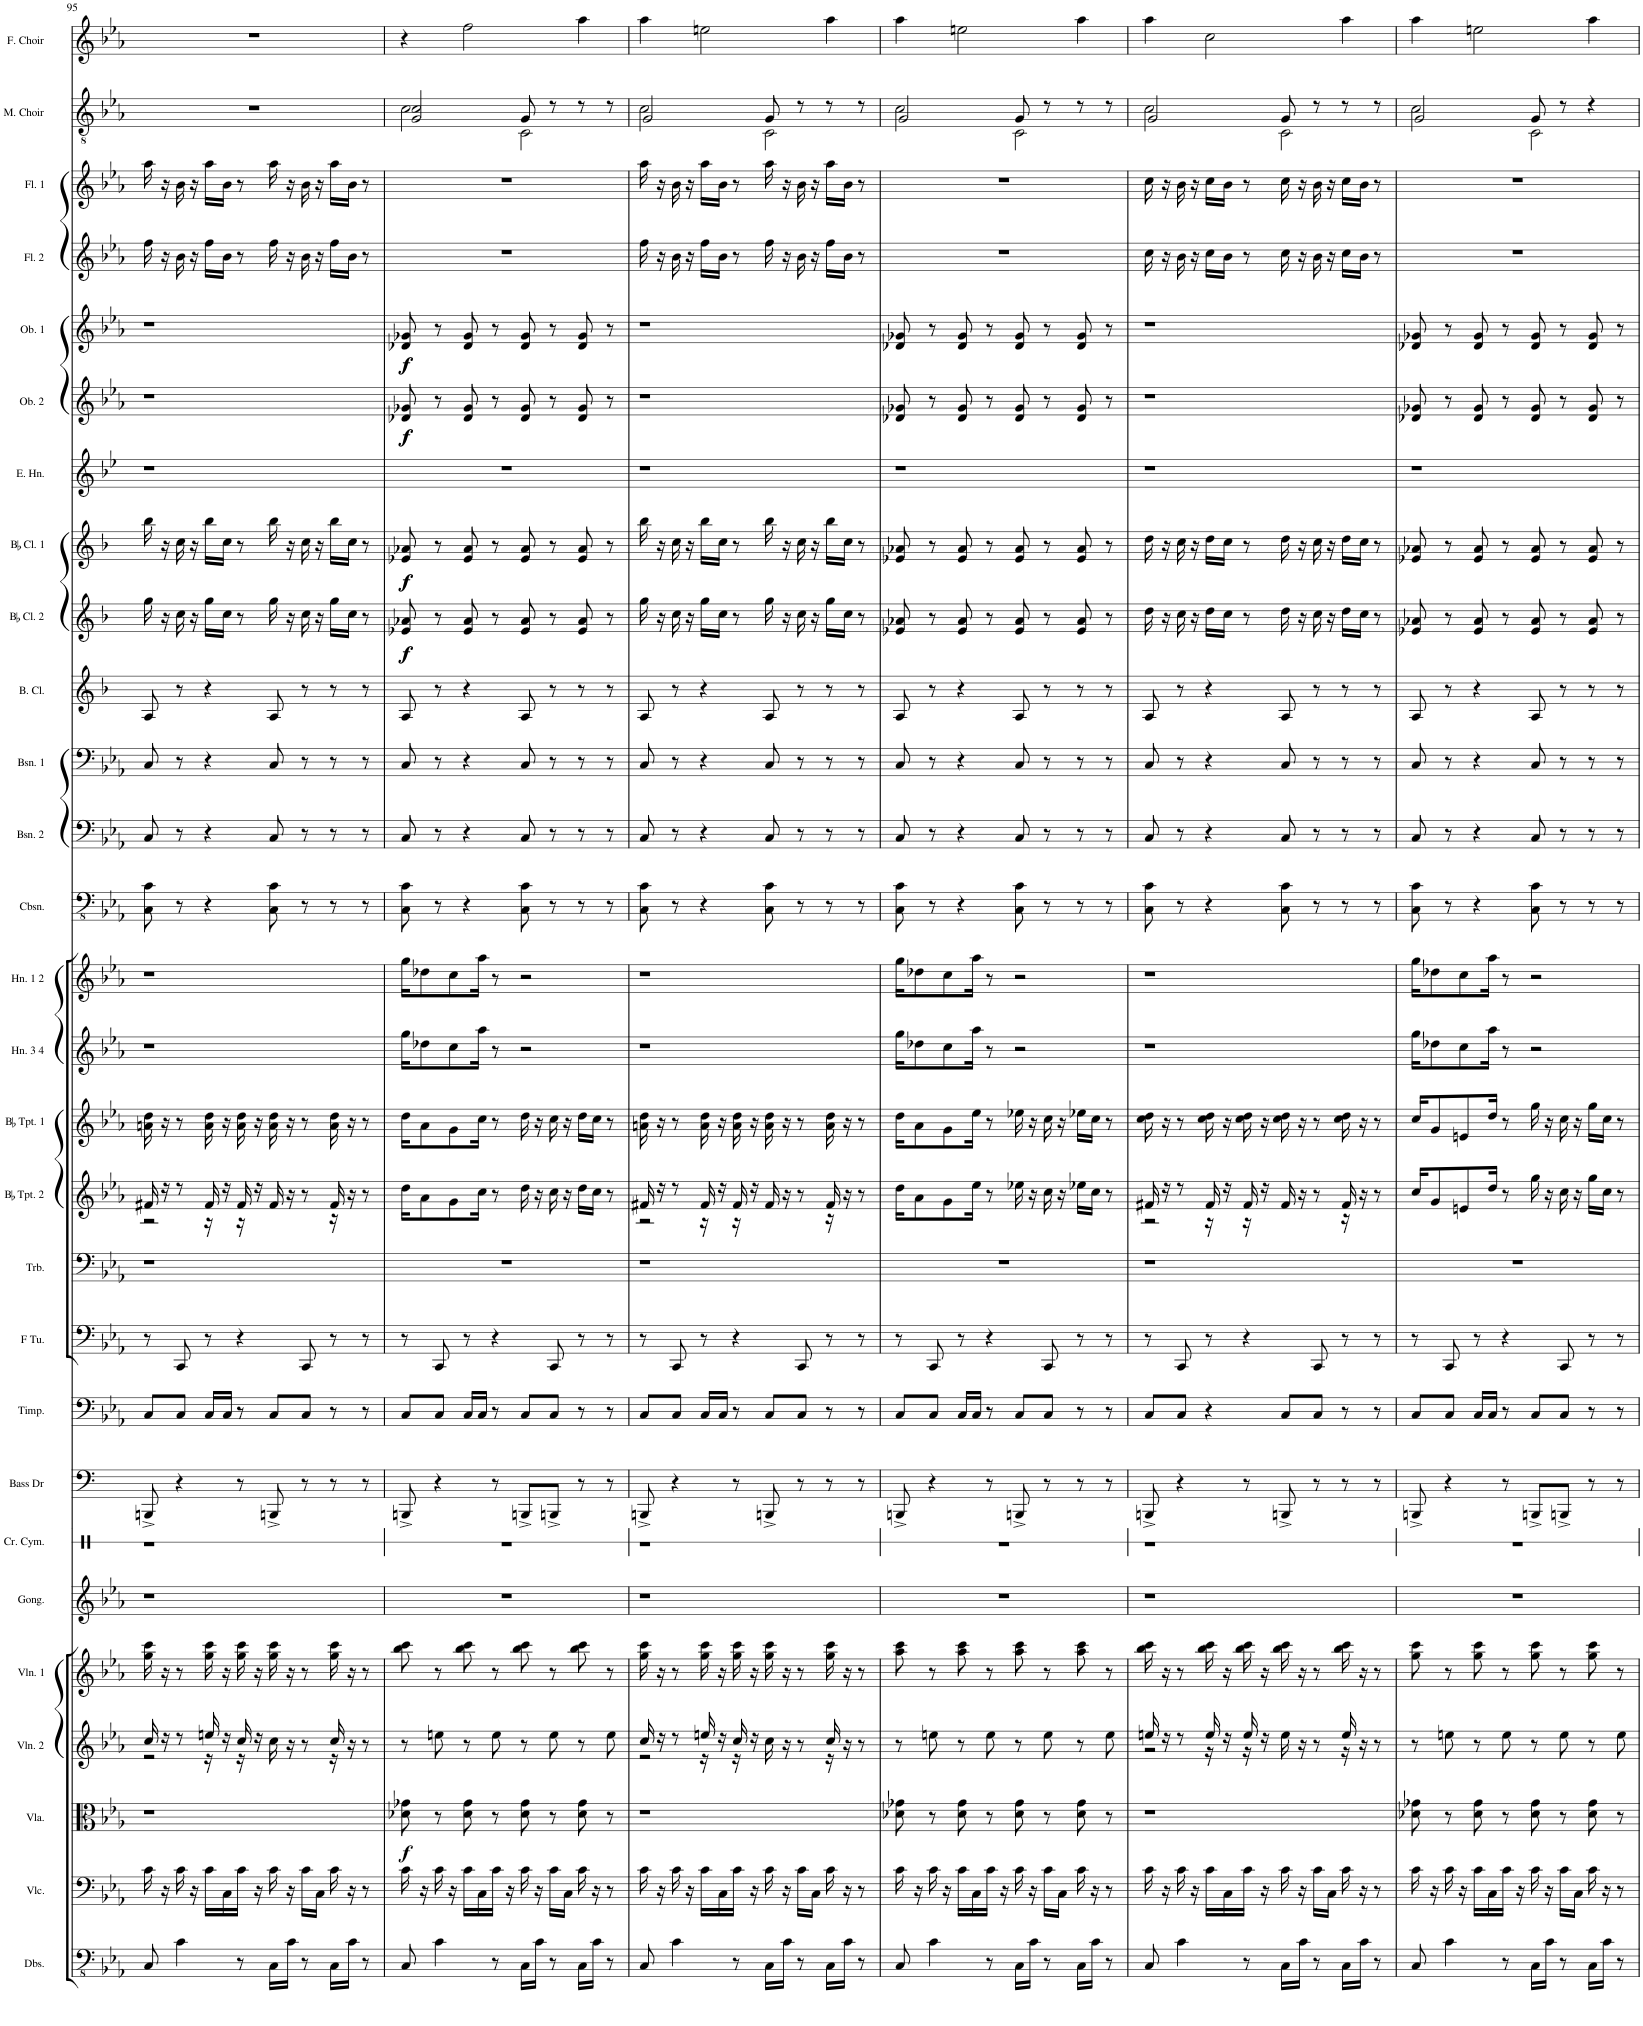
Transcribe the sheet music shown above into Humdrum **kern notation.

**kern	**kern	**kern	**dynam	**kern	**kern	**kern	**kern	**kern	**kern	**kern	**kern	**kern	**kern	**kern	**kern	**kern	**kern	**kern	**kern	**kern	**dynam	**kern	**dynam	**kern	**kern	**dynam	**kern	**dynam	**kern	**kern	**kern	**kern
*part28	*part27	*part26	*part26	*part25	*part24	*part23	*part22	*part21	*part20	*part19	*part18	*part17	*part16	*part15	*part14	*part13	*part12	*part11	*part10	*part9	*part9	*part8	*part8	*part7	*part6	*part6	*part5	*part5	*part4	*part3	*part2	*part1
*staff28	*staff27	*staff26	*staff26	*staff25	*staff24	*staff23	*staff22	*staff21	*staff20	*staff19	*staff18	*staff17	*staff16	*staff15	*staff14	*staff13	*staff12	*staff11	*staff10	*staff9	*staff9	*staff8	*staff8	*staff7	*staff6	*staff6	*staff5	*staff5	*staff4	*staff3	*staff2	*staff1
*I"Double Basses	*I"Violoncello	*I"Viola	*	*I"Violin 2	*I"Violin 1	*I"Gong	*I"Crash Cymbal	*I"Bass Drum	*I"Timpani	*I"Tuba	*I"Trombone	*I"BaccidentalFlat Trumpet 2	*I"BaccidentalFlat Trumpet 1	*I"Horn 3 4	*I"Horn 1 2	*I"Contrabassoon	*I"Bassoon 2	*I"Bassoon 1	*I"Bass Clarinet	*I"BaccidentalFlat Clarinet 2	*	*I"BaccidentalFlat Clarinet 1	*	*I"English Horn	*I"Oboe 2	*	*I"Oboe 1	*	*I"Flute 2	*I"Flute 1	*I"Male Choir.	*I"Female Choir.
*I'Dbs.	*I'Vlc.	*I'Vla.	*	*I'Vln. 2	*I'Vln. 1	*I'Gong.	*I'Cr. Cym.	*I'Bass Dr	*I'Timp.	*	*I'Trb.	*I'BaccidentalFlat Tpt. 2	*I'BaccidentalFlat Tpt. 1	*I'Hn. 3 4	*I'Hn. 1 2	*I'Cbsn.	*I'Bsn. 2	*I'Bsn. 1	*I'B. Cl.	*I'BaccidentalFlat Cl. 2	*	*I'BaccidentalFlat Cl. 1	*	*I'E. Hn.	*I'Ob. 2	*	*I'Ob. 1	*	*I'Fl. 2	*I'Fl. 1	*I'M. Choir	*I'F. Choir
!!LO:PB:g=z
*clefFv4	*clefF4	*clefC3	*	*clefG2	*clefG2	*clefG2	*clefX	*clefF4	*clefF4	*clefF4	*clefF4	*clefG2	*clefG2	*clefG2	*clefG2	*clefFv4	*clefF4	*clefF4	*clefG2	*clefG2	*	*clefG2	*	*clefG2	*clefG2	*	*clefG2	*	*clefG2	*clefG2	*clefGv2	*clefG2
*	*	*	*	*	*	*	*	*	*	*	*	*Trd1c2	*Trd1c2	*Trd4c7	*Trd4c7	*Trd7c12	*	*	*Trd8c14	*Trd1c2	*	*Trd1c2	*	*Trd4c7	*	*	*	*	*	*	*	*
*k[b-e-a-]	*k[b-e-a-]	*k[b-e-a-]	*	*k[b-e-a-]	*k[b-e-a-]	*k[b-e-a-]	*k[]	*k[]	*k[b-e-a-]	*k[b-e-a-]	*k[b-e-a-]	*k[b-e-a-]	*k[b-e-a-]	*k[b-e-a-]	*k[b-e-a-]	*k[b-e-a-]	*k[b-e-a-]	*k[b-e-a-]	*k[b-]	*k[b-]	*	*k[b-]	*	*k[b-e-]	*k[b-e-a-]	*	*k[b-e-a-]	*	*k[b-e-a-]	*k[b-e-a-]	*k[b-e-a-]	*k[b-e-a-]
=95	=95	=95	=95	=95	=95	=95	=95	=95	=95	=95	=95	=95	=95	=95	=95	=95	=95	=95	=95	=95	=95	=95	=95	=95	=95	=95	=95	=95	=95	=95	=95	=95
*	*	*	*	*^	*	*	*	*	*	*	*	*^	*	*	*	*	*	*	*	*	*	*	*	*	*	*	*	*	*	*	*	*
8CC/	16c\	1r	.	16cc/	2r	16gg\ 16ccc\	1r	1r	8BBBn^/	8C/L	8r	1r	16f#X/	2r	16an\ 16dd\	1r	1r	8CC\ 8C\	8C/	8C/	8A/	16gg\	.	16bb-\	.	1r	1r	.	1r	.	16ff\	16aa-\	1r	1r
.	16r	.	.	16r	.	16r	.	.	.	.	.	.	16r	.	16r	.	.	.	.	.	.	16r	.	16r	.	.	.	.	.	.	16r	16r	.	.
4C\	16c\	.	.	8r	.	8r	.	.	4r	8C/J	8CC/	.	8r	.	8r	.	.	8r	8r	8r	8r	16cc\	.	16cc\	.	.	.	.	.	.	16b-\	16b-\	.	.
.	16r	.	.	.	.	.	.	.	.	.	.	.	.	.	.	.	.	.	.	.	.	16r	.	16r	.	.	.	.	.	.	16r	16r	.	.
.	16c\LL	.	.	16een/	.	16gg\ 16ccc\	.	.	.	16C/LL	8r	.	16f#/	.	16a\ 16dd\	.	.	4r	4r	4r	4r	16gg\LL	.	16bb-\LL	.	.	.	.	.	.	16ff\LL	16aa-\LL	.	.
.	16C\	.	.	16r	.	16r	.	.	.	16C/JJ	.	.	16r	.	16r	.	.	.	.	.	.	16cc\JJ	.	16cc\JJ	.	.	.	.	.	.	16b-\JJ	16b-\JJ	.	.
8r	16c\JJ	.	.	16cc/	.	16gg\ 16ccc\	.	.	8r	8r	4r	.	16f#/	.	16a\ 16dd\	.	.	.	.	.	.	8r	.	8r	.	.	.	.	.	.	8r	8r	.	.
.	16r	.	.	16r	.	16r	.	.	.	.	.	.	16r	.	16r	.	.	.	.	.	.	.	.	.	.	.	.	.	.	.	.	.	.	.
16CC\LL	16c\	.	.	16cc\	16r	16gg\ 16ccc\	.	.	8BBBn^/	8C/L	.	.	16f#/	16r	16a\ 16dd\	.	.	8CC\ 8C\	8C/	8C/	8A/	16gg\	.	16bb-\	.	.	.	.	.	.	16ff\	16aa-\	.	.
16C\JJ	16r	.	.	16r	16r	16r	.	.	.	.	.	.	16r	16r	16r	.	.	.	.	.	.	16r	.	16r	.	.	.	.	.	.	16r	16r	.	.
8r	16c\LL	.	.	8r	8ryy	8r	.	.	8r	8C/J	8CC/	.	8r	8ryy	8r	.	.	8r	8r	8r	8r	16cc\	.	16cc\	.	.	.	.	.	.	16b-\	16b-\	.	.
.	16C\JJ	.	.	.	.	.	.	.	.	.	.	.	.	.	.	.	.	.	.	.	.	16r	.	16r	.	.	.	.	.	.	16r	16r	.	.
16CC\LL	16c\	.	.	16cc/	16r	16gg\ 16ccc\	.	.	8r	8r	8r	.	16f#/	16r	16a\ 16dd\	.	.	8r	8r	8r	8r	16gg\LL	.	16bb-\LL	.	.	.	.	.	.	16ff\LL	16aa-\LL	.	.
16C\JJ	16r	.	.	16r	8.ryy	16r	.	.	.	.	.	.	16r	8.ryy	16r	.	.	.	.	.	.	16cc\JJ	.	16cc\JJ	.	.	.	.	.	.	16b-\JJ	16b-\JJ	.	.
8r	8r	.	.	8r	.	8r	.	.	8r	8r	8r	.	8r	.	8r	.	.	8r	8r	8r	8r	8r	.	8r	.	.	.	.	.	.	8r	8r	.	.
*	*	*	*	*v	*v	*	*	*	*	*	*	*	*v	*v	*	*	*	*	*	*	*	*	*	*	*	*	*	*	*	*	*	*	*	*
=96	=96	=96	=96	=96	=96	=96	=96	=96	=96	=96	=96	=96	=96	=96	=96	=96	=96	=96	=96	=96	=96	=96	=96	=96	=96	=96	=96	=96	=96	=96	=96	=96
*	*	*	*	*	*	*	*	*	*	*	*	*	*	*	*	*	*	*	*	*	*	*	*	*	*	*	*	*	*	*	*^	*
!	!	!	!LO:DY:b	!	!	!	!	!	!	!	!	!	!	!	!	!	!	!	!	!	!LO:DY:b	!	!	!	!	!	!	!	!	!	!	!	!
!	!	!	!	!	!	!	!	!	!	!	!	!	!	!	!	!	!	!	!	!	!LO:DY:n=1:b	!	!LO:DY:b	!	!	!	!	!	!	!	!	!	!
!	!	!	!	!	!	!	!	!	!	!	!	!	!	!	!	!	!	!	!	!	!	!	!LO:DY:n=1:b	!	!	!LO:DY:b	!	!	!	!	!	!	!
!	!	!	!	!	!	!	!	!	!	!	!	!	!	!	!	!	!	!	!	!	!	!	!	!	!	!LO:DY:n=1:b	!	!LO:DY:b	!	!	!	!	!
!	!	!	!	!	!	!	!	!	!	!	!	!	!	!	!	!	!	!	!	!	!	!	!	!	!	!	!	!LO:DY:n=1:b	!	!	!	!	!
8CC/	16c\	8d-X\ 8g-X\	f	8r	8bb-\ 8ccc\	1r	1r	8BBBn^/	8C/L	8r	1r	16dd\KL	16dd\KL	16gg\KL	16gg\KL	8CC\ 8C\	8C/	8C/	8A/	8e-X/ 8a-X/	f f	8e-X/ 8a-X/	f f	1r	8d-X/ 8g-X/	f f	8d-X/ 8g-X/	f f	1r	1r	2G/ 2c/	2c\	4r
.	16r	.	.	.	.	.	.	.	.	.	.	8a-\	8a-\	8dd-X\	8dd-X\	.	.	.	.	.	.	.	.	.	.	.	.	.	.	.	.	.	.
4C\	16c\	8r	.	8een\	8r	.	.	4r	8C/J	8CC/	.	.	.	.	.	8r	8r	8r	8r	8r	.	8r	.	.	8r	.	8r	.	.	.	.	.	.
.	16r	.	.	.	.	.	.	.	.	.	.	8g\	8g\	8cc\	8cc\	.	.	.	.	.	.	.	.	.	.	.	.	.	.	.	.	.	.
.	16c\LL	8d-\ 8g-\	.	8r	8bb-\ 8ccc\	.	.	.	16C/LL	8r	.	.	.	.	.	4r	4r	4r	4r	8e-/ 8a-/	.	8e-/ 8a-/	.	.	8d-/ 8g-/	.	8d-/ 8g-/	.	.	.	.	.	2ff\
.	16C\	.	.	.	.	.	.	.	16C/JJ	.	.	16cc\Jk	16cc\Jk	16aa-\Jk	16aa-\Jk	.	.	.	.	.	.	.	.	.	.	.	.	.	.	.	.	.	.
8r	16c\JJ	8r	.	8ee\	8r	.	.	8r	8r	4r	.	8r	8r	8r	8r	.	.	.	.	8r	.	8r	.	.	8r	.	8r	.	.	.	.	.	.
.	16r	.	.	.	.	.	.	.	.	.	.	.	.	.	.	.	.	.	.	.	.	.	.	.	.	.	.	.	.	.	.	.	.
16CC\LL	16c\	8d-\ 8g-\	.	8r	8bb-\ 8ccc\	.	.	8BBBn^/L	8C/L	.	.	16dd\	16dd\	2r	2r	8CC\ 8C\	8C/	8C/	8A/	8e-/ 8a-/	.	8e-/ 8a-/	.	.	8d-/ 8g-/	.	8d-/ 8g-/	.	.	.	8G/	2C\	.
16C\JJ	16r	.	.	.	.	.	.	.	.	.	.	16r	16r	.	.	.	.	.	.	.	.	.	.	.	.	.	.	.	.	.	.	.	.
8r	16c\LL	8r	.	8ee\	8r	.	.	8BBBn^/J	8C/J	8CC/	.	16cc\	16cc\	.	.	8r	8r	8r	8r	8r	.	8r	.	.	8r	.	8r	.	.	.	8r	.	.
.	16C\JJ	.	.	.	.	.	.	.	.	.	.	16r	16r	.	.	.	.	.	.	.	.	.	.	.	.	.	.	.	.	.	.	.	.
16CC\LL	16c\	8d-\ 8g-\	.	8r	8bb-\ 8ccc\	.	.	8r	8r	8r	.	16dd\LL	16dd\LL	.	.	8r	8r	8r	8r	8e-/ 8a-/	.	8e-/ 8a-/	.	.	8d-/ 8g-/	.	8d-/ 8g-/	.	.	.	8r	.	4aa-\
16C\JJ	16r	.	.	.	.	.	.	.	.	.	.	16cc\JJ	16cc\JJ	.	.	.	.	.	.	.	.	.	.	.	.	.	.	.	.	.	.	.	.
8r	8r	8r	.	8ee\	8r	.	.	8r	8r	8r	.	8r	8r	.	.	8r	8r	8r	8r	8r	.	8r	.	.	8r	.	8r	.	.	.	8r	.	.
=97	=97	=97	=97	=97	=97	=97	=97	=97	=97	=97	=97	=97	=97	=97	=97	=97	=97	=97	=97	=97	=97	=97	=97	=97	=97	=97	=97	=97	=97	=97	=97	=97	=97
*	*	*	*	*^	*	*	*	*	*	*	*	*^	*	*	*	*	*	*	*	*	*	*	*	*	*	*	*	*	*	*	*	*	*
8CC/	16c\	1r	.	16cc/	2r	16gg\ 16ccc\	1r	1r	8BBBn^/	8C/L	8r	1r	16f#X/	2r	16an\ 16dd\	1r	1r	8CC\ 8C\	8C/	8C/	8A/	16gg\	.	16bb-\	.	1r	1r	.	1r	.	16ff\	16aa-\	2G/	2c\	4aa-\
.	16r	.	.	16r	.	16r	.	.	.	.	.	.	16r	.	16r	.	.	.	.	.	.	16r	.	16r	.	.	.	.	.	.	16r	16r	.	.	.
4C\	16c\	.	.	8r	.	8r	.	.	4r	8C/J	8CC/	.	8r	.	8r	.	.	8r	8r	8r	8r	16cc\	.	16cc\	.	.	.	.	.	.	16b-\	16b-\	.	.	.
.	16r	.	.	.	.	.	.	.	.	.	.	.	.	.	.	.	.	.	.	.	.	16r	.	16r	.	.	.	.	.	.	16r	16r	.	.	.
.	16c\LL	.	.	16een/	.	16gg\ 16ccc\	.	.	.	16C/LL	8r	.	16f#/	.	16a\ 16dd\	.	.	4r	4r	4r	4r	16gg\LL	.	16bb-\LL	.	.	.	.	.	.	16ff\LL	16aa-\LL	.	.	2een\
.	16C\	.	.	16r	.	16r	.	.	.	16C/JJ	.	.	16r	.	16r	.	.	.	.	.	.	16cc\JJ	.	16cc\JJ	.	.	.	.	.	.	16b-\JJ	16b-\JJ	.	.	.
8r	16c\JJ	.	.	16cc/	.	16gg\ 16ccc\	.	.	8r	8r	4r	.	16f#/	.	16a\ 16dd\	.	.	.	.	.	.	8r	.	8r	.	.	.	.	.	.	8r	8r	.	.	.
.	16r	.	.	16r	.	16r	.	.	.	.	.	.	16r	.	16r	.	.	.	.	.	.	.	.	.	.	.	.	.	.	.	.	.	.	.	.
16CC\LL	16c\	.	.	16cc\	16r	16gg\ 16ccc\	.	.	8BBBn^/	8C/L	.	.	16f#/	16r	16a\ 16dd\	.	.	8CC\ 8C\	8C/	8C/	8A/	16gg\	.	16bb-\	.	.	.	.	.	.	16ff\	16aa-\	8G/	2C\	.
16C\JJ	16r	.	.	16r	16r	16r	.	.	.	.	.	.	16r	16r	16r	.	.	.	.	.	.	16r	.	16r	.	.	.	.	.	.	16r	16r	.	.	.
8r	16c\LL	.	.	8r	8ryy	8r	.	.	8r	8C/J	8CC/	.	8r	8ryy	8r	.	.	8r	8r	8r	8r	16cc\	.	16cc\	.	.	.	.	.	.	16b-\	16b-\	8r	.	.
.	16C\JJ	.	.	.	.	.	.	.	.	.	.	.	.	.	.	.	.	.	.	.	.	16r	.	16r	.	.	.	.	.	.	16r	16r	.	.	.
16CC\LL	16c\	.	.	16cc/	16r	16gg\ 16ccc\	.	.	8r	8r	8r	.	16f#/	16r	16a\ 16dd\	.	.	8r	8r	8r	8r	16gg\LL	.	16bb-\LL	.	.	.	.	.	.	16ff\LL	16aa-\LL	8r	.	4aa-\
16C\JJ	16r	.	.	16r	8.ryy	16r	.	.	.	.	.	.	16r	8.ryy	16r	.	.	.	.	.	.	16cc\JJ	.	16cc\JJ	.	.	.	.	.	.	16b-\JJ	16b-\JJ	.	.	.
8r	8r	.	.	8r	.	8r	.	.	8r	8r	8r	.	8r	.	8r	.	.	8r	8r	8r	8r	8r	.	8r	.	.	.	.	.	.	8r	8r	8r	.	.
*	*	*	*	*v	*v	*	*	*	*	*	*	*	*v	*v	*	*	*	*	*	*	*	*	*	*	*	*	*	*	*	*	*	*	*	*	*
=98	=98	=98	=98	=98	=98	=98	=98	=98	=98	=98	=98	=98	=98	=98	=98	=98	=98	=98	=98	=98	=98	=98	=98	=98	=98	=98	=98	=98	=98	=98	=98	=98	=98
8CC/	16c\	8d-X\ 8g-X\	.	8r	8aa-\ 8ccc\	1r	1r	8BBBn^/	8C/L	8r	1r	16dd\KL	16dd\KL	16gg\KL	16gg\KL	8CC\ 8C\	8C/	8C/	8A/	8e-X/ 8a-X/	.	8e-X/ 8a-X/	.	1r	8d-X/ 8g-X/	.	8d-X/ 8g-X/	.	1r	1r	2G/	2c\	4aa-\
.	16r	.	.	.	.	.	.	.	.	.	.	8a-\	8a-\	8dd-X\	8dd-X\	.	.	.	.	.	.	.	.	.	.	.	.	.	.	.	.	.	.
4C\	16c\	8r	.	8een\	8r	.	.	4r	8C/J	8CC/	.	.	.	.	.	8r	8r	8r	8r	8r	.	8r	.	.	8r	.	8r	.	.	.	.	.	.
.	16r	.	.	.	.	.	.	.	.	.	.	8g\	8g\	8cc\	8cc\	.	.	.	.	.	.	.	.	.	.	.	.	.	.	.	.	.	.
.	16c\LL	8d-\ 8g-\	.	8r	8aa-\ 8ccc\	.	.	.	16C/LL	8r	.	.	.	.	.	4r	4r	4r	4r	8e-/ 8a-/	.	8e-/ 8a-/	.	.	8d-/ 8g-/	.	8d-/ 8g-/	.	.	.	.	.	2een\
.	16C\	.	.	.	.	.	.	.	16C/JJ	.	.	16ee-\Jk	16ee-\Jk	16aa-\Jk	16aa-\Jk	.	.	.	.	.	.	.	.	.	.	.	.	.	.	.	.	.	.
8r	16c\JJ	8r	.	8ee\	8r	.	.	8r	8r	4r	.	8r	8r	8r	8r	.	.	.	.	8r	.	8r	.	.	8r	.	8r	.	.	.	.	.	.
.	16r	.	.	.	.	.	.	.	.	.	.	.	.	.	.	.	.	.	.	.	.	.	.	.	.	.	.	.	.	.	.	.	.
16CC\LL	16c\	8d-\ 8g-\	.	8r	8aa-\ 8ccc\	.	.	8BBBn^/	8C/L	.	.	16ee-X\	16ee-X\	2r	2r	8CC\ 8C\	8C/	8C/	8A/	8e-/ 8a-/	.	8e-/ 8a-/	.	.	8d-/ 8g-/	.	8d-/ 8g-/	.	.	.	8G/	2C\	.
16C\JJ	16r	.	.	.	.	.	.	.	.	.	.	16r	16r	.	.	.	.	.	.	.	.	.	.	.	.	.	.	.	.	.	.	.	.
8r	16c\LL	8r	.	8ee\	8r	.	.	8r	8C/J	8CC/	.	16cc\	16cc\	.	.	8r	8r	8r	8r	8r	.	8r	.	.	8r	.	8r	.	.	.	8r	.	.
.	16C\JJ	.	.	.	.	.	.	.	.	.	.	16r	16r	.	.	.	.	.	.	.	.	.	.	.	.	.	.	.	.	.	.	.	.
16CC\LL	16c\	8d-\ 8g-\	.	8r	8aa-\ 8ccc\	.	.	8r	8r	8r	.	16ee-X\LL	16ee-X\LL	.	.	8r	8r	8r	8r	8e-/ 8a-/	.	8e-/ 8a-/	.	.	8d-/ 8g-/	.	8d-/ 8g-/	.	.	.	8r	.	4aa-\
16C\JJ	16r	.	.	.	.	.	.	.	.	.	.	16cc\JJ	16cc\JJ	.	.	.	.	.	.	.	.	.	.	.	.	.	.	.	.	.	.	.	.
8r	8r	8r	.	8ee\	8r	.	.	8r	8r	8r	.	8r	8r	.	.	8r	8r	8r	8r	8r	.	8r	.	.	8r	.	8r	.	.	.	8r	.	.
=99	=99	=99	=99	=99	=99	=99	=99	=99	=99	=99	=99	=99	=99	=99	=99	=99	=99	=99	=99	=99	=99	=99	=99	=99	=99	=99	=99	=99	=99	=99	=99	=99	=99
*	*	*	*	*^	*	*	*	*	*	*	*	*^	*	*	*	*	*	*	*	*	*	*	*	*	*	*	*	*	*	*	*	*	*
8CC/	16c\	1r	.	16een/	2r	16bb-\ 16ccc\	1r	1r	8BBBn^/	8C/L	8r	1r	16f#X/	2r	16cc\ 16dd\	1r	1r	8CC\ 8C\	8C/	8C/	8A/	16dd\	.	16dd\	.	1r	1r	.	1r	.	16cc\	16cc\	2G/	2c\	4aa-\
.	16r	.	.	16r	.	16r	.	.	.	.	.	.	16r	.	16r	.	.	.	.	.	.	16r	.	16r	.	.	.	.	.	.	16r	16r	.	.	.
4C\	16c\	.	.	8r	.	8r	.	.	4r	8C/J	8CC/	.	8r	.	8r	.	.	8r	8r	8r	8r	16cc\	.	16cc\	.	.	.	.	.	.	16b-\	16b-\	.	.	.
.	16r	.	.	.	.	.	.	.	.	.	.	.	.	.	.	.	.	.	.	.	.	16r	.	16r	.	.	.	.	.	.	16r	16r	.	.	.
.	16c\LL	.	.	16ee/	.	16bb-\ 16ccc\	.	.	.	4r	8r	.	16f#/	.	16cc\ 16dd\	.	.	4r	4r	4r	4r	16dd\LL	.	16dd\LL	.	.	.	.	.	.	16cc\LL	16cc\LL	.	.	2cc\
.	16C\	.	.	16r	.	16r	.	.	.	.	.	.	16r	.	16r	.	.	.	.	.	.	16cc\JJ	.	16cc\JJ	.	.	.	.	.	.	16b-\JJ	16b-\JJ	.	.	.
8r	16c\JJ	.	.	16ee/	.	16bb-\ 16ccc\	.	.	8r	.	4r	.	16f#/	.	16cc\ 16dd\	.	.	.	.	.	.	8r	.	8r	.	.	.	.	.	.	8r	8r	.	.	.
.	16r	.	.	16r	.	16r	.	.	.	.	.	.	16r	.	16r	.	.	.	.	.	.	.	.	.	.	.	.	.	.	.	.	.	.	.	.
16CC\LL	16c\	.	.	16ee\	16r	16bb-\ 16ccc\	.	.	8BBBn^/	8C/L	.	.	16f#/	16r	16cc\ 16dd\	.	.	8CC\ 8C\	8C/	8C/	8A/	16dd\	.	16dd\	.	.	.	.	.	.	16cc\	16cc\	8G/	2C\	.
16C\JJ	16r	.	.	16r	16r	16r	.	.	.	.	.	.	16r	16r	16r	.	.	.	.	.	.	16r	.	16r	.	.	.	.	.	.	16r	16r	.	.	.
8r	16c\LL	.	.	8r	8ryy	8r	.	.	8r	8C/J	8CC/	.	8r	8ryy	8r	.	.	8r	8r	8r	8r	16cc\	.	16cc\	.	.	.	.	.	.	16b-\	16b-\	8r	.	.
.	16C\JJ	.	.	.	.	.	.	.	.	.	.	.	.	.	.	.	.	.	.	.	.	16r	.	16r	.	.	.	.	.	.	16r	16r	.	.	.
16CC\LL	16c\	.	.	16ee/	16r	16bb-\ 16ccc\	.	.	8r	8r	8r	.	16f#/	16r	16cc\ 16dd\	.	.	8r	8r	8r	8r	16dd\LL	.	16dd\LL	.	.	.	.	.	.	16cc\LL	16cc\LL	8r	.	4aa-\
16C\JJ	16r	.	.	16r	8.ryy	16r	.	.	.	.	.	.	16r	8.ryy	16r	.	.	.	.	.	.	16cc\JJ	.	16cc\JJ	.	.	.	.	.	.	16b-\JJ	16b-\JJ	.	.	.
8r	8r	.	.	8r	.	8r	.	.	8r	8r	8r	.	8r	.	8r	.	.	8r	8r	8r	8r	8r	.	8r	.	.	.	.	.	.	8r	8r	8r	.	.
*	*	*	*	*v	*v	*	*	*	*	*	*	*	*v	*v	*	*	*	*	*	*	*	*	*	*	*	*	*	*	*	*	*	*	*	*	*
=100	=100	=100	=100	=100	=100	=100	=100	=100	=100	=100	=100	=100	=100	=100	=100	=100	=100	=100	=100	=100	=100	=100	=100	=100	=100	=100	=100	=100	=100	=100	=100	=100	=100
8CC/	16c\	8d-X\ 8g-X\	.	8r	8gg\ 8ccc\	1r	1r	8BBBn^/	8C/L	8r	1r	16cc/KL	16cc/KL	16gg\KL	16gg\KL	8CC\ 8C\	8C/	8C/	8A/	8e-X/ 8a-X/	.	8e-X/ 8a-X/	.	1r	8d-X/ 8g-X/	.	8d-X/ 8g-X/	.	1r	1r	2G/	2c\	4aa-\
.	16r	.	.	.	.	.	.	.	.	.	.	8g/	8g/	8dd-X\	8dd-X\	.	.	.	.	.	.	.	.	.	.	.	.	.	.	.	.	.	.
4C\	16c\	8r	.	8een\	8r	.	.	4r	8C/J	8CC/	.	.	.	.	.	8r	8r	8r	8r	8r	.	8r	.	.	8r	.	8r	.	.	.	.	.	.
.	16r	.	.	.	.	.	.	.	.	.	.	8en/	8en/	8cc\	8cc\	.	.	.	.	.	.	.	.	.	.	.	.	.	.	.	.	.	.
.	16c\LL	8d-\ 8g-\	.	8r	8gg\ 8ccc\	.	.	.	16C/LL	8r	.	.	.	.	.	4r	4r	4r	4r	8e-/ 8a-/	.	8e-/ 8a-/	.	.	8d-/ 8g-/	.	8d-/ 8g-/	.	.	.	.	.	2een\
.	16C\	.	.	.	.	.	.	.	16C/JJ	.	.	16dd/Jk	16dd/Jk	16aa-\Jk	16aa-\Jk	.	.	.	.	.	.	.	.	.	.	.	.	.	.	.	.	.	.
8r	16c\JJ	8r	.	8ee\	8r	.	.	8r	8r	4r	.	8r	8r	8r	8r	.	.	.	.	8r	.	8r	.	.	8r	.	8r	.	.	.	.	.	.
.	16r	.	.	.	.	.	.	.	.	.	.	.	.	.	.	.	.	.	.	.	.	.	.	.	.	.	.	.	.	.	.	.	.
16CC\LL	16c\	8d-\ 8g-\	.	8r	8gg\ 8ccc\	.	.	8BBBn^/L	8C/L	.	.	16gg\	16gg\	2r	2r	8CC\ 8C\	8C/	8C/	8A/	8e-/ 8a-/	.	8e-/ 8a-/	.	.	8d-/ 8g-/	.	8d-/ 8g-/	.	.	.	8G/	2C\	.
16C\JJ	16r	.	.	.	.	.	.	.	.	.	.	16r	16r	.	.	.	.	.	.	.	.	.	.	.	.	.	.	.	.	.	.	.	.
8r	16c\LL	8r	.	8ee\	8r	.	.	8BBBn^/J	8C/J	8CC/	.	16cc\	16cc\	.	.	8r	8r	8r	8r	8r	.	8r	.	.	8r	.	8r	.	.	.	8r	.	.
.	16C\JJ	.	.	.	.	.	.	.	.	.	.	16r	16r	.	.	.	.	.	.	.	.	.	.	.	.	.	.	.	.	.	.	.	.
16CC\LL	16c\	8d-\ 8g-\	.	8r	8gg\ 8ccc\	.	.	8r	8r	8r	.	16gg\LL	16gg\LL	.	.	8r	8r	8r	8r	8e-/ 8a-/	.	8e-/ 8a-/	.	.	8d-/ 8g-/	.	8d-/ 8g-/	.	.	.	4r	.	4aa-\
16C\JJ	16r	.	.	.	.	.	.	.	.	.	.	16cc\JJ	16cc\JJ	.	.	.	.	.	.	.	.	.	.	.	.	.	.	.	.	.	.	.	.
8r	8r	8r	.	8ee\	8r	.	.	8r	8r	8r	.	8r	8r	.	.	8r	8r	8r	8r	8r	.	8r	.	.	8r	.	8r	.	.	.	.	.	.
*	*	*	*	*	*	*	*	*	*	*	*	*	*	*	*	*	*	*	*	*	*	*	*	*	*	*	*	*	*	*	*v	*v	*
=	=	=	=	=	=	=	=	=	=	=	=	=	=	=	=	=	=	=	=	=	=	=	=	=	=	=	=	=	=	=	=	=
*-	*-	*-	*-	*-	*-	*-	*-	*-	*-	*-	*-	*-	*-	*-	*-	*-	*-	*-	*-	*-	*-	*-	*-	*-	*-	*-	*-	*-	*-	*-	*-	*-
